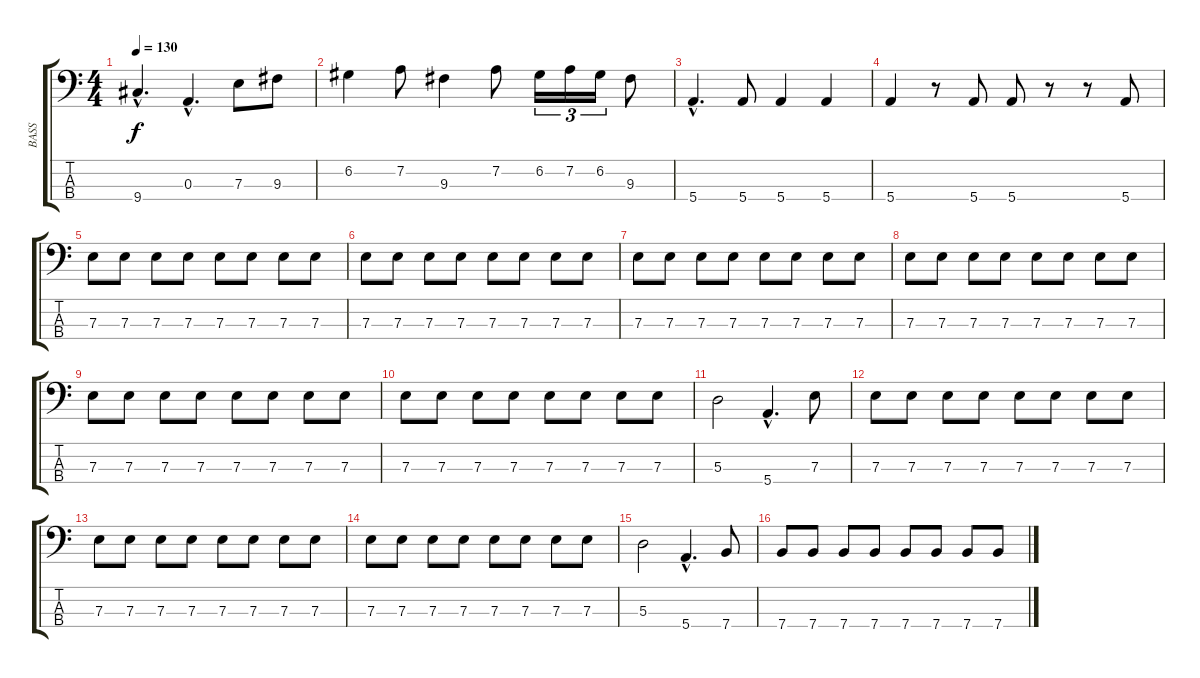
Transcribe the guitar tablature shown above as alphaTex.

\track ("BASS" "BASS") {instrument electricbassfinger}
\staff {score tabs}
\tuning (G2 D2 A1 E1) {hide}
\ts (4 4)
\tempo 130
\clef f4
\ks c
9.4{hac}.4{d dy f} 0.3{hac}.4{d} 7.3.8 9.3.8 |
6.2.4 7.2.8 9.3.4 7.2.8 6.2.16{tu (3 2)} 7.2.16{tu (3 2)} 6.2.16{tu (3 2)} 9.3.8 |
5.4{hac}.4{d} 5.4.8 5.4.4 5.4.4 |
5.4.4 r.8 5.4.8 5.4.8 r.8 r.8 5.4.8 |
7.3.8 7.3.8 7.3.8 7.3.8 7.3.8 7.3.8 7.3.8 7.3.8 |
7.3.8 7.3.8 7.3.8 7.3.8 7.3.8 7.3.8 7.3.8 7.3.8 |
7.3.8 7.3.8 7.3.8 7.3.8 7.3.8 7.3.8 7.3.8 7.3.8 |
7.3.8 7.3.8 7.3.8 7.3.8 7.3.8 7.3.8 7.3.8 7.3.8 |
7.3.8 7.3.8 7.3.8 7.3.8 7.3.8 7.3.8 7.3.8 7.3.8 |
7.3.8 7.3.8 7.3.8 7.3.8 7.3.8 7.3.8 7.3.8 7.3.8 |
5.3.2 5.4{hac}.4{d} 7.3.8 |
7.3.8 7.3.8 7.3.8 7.3.8 7.3.8 7.3.8 7.3.8 7.3.8 |
7.3.8 7.3.8 7.3.8 7.3.8 7.3.8 7.3.8 7.3.8 7.3.8 |
7.3.8 7.3.8 7.3.8 7.3.8 7.3.8 7.3.8 7.3.8 7.3.8 |
5.3.2 5.4{hac}.4{d} 7.4.8 |
7.4.8 7.4.8 7.4.8 7.4.8 7.4.8 7.4.8 7.4.8 7.4.8
